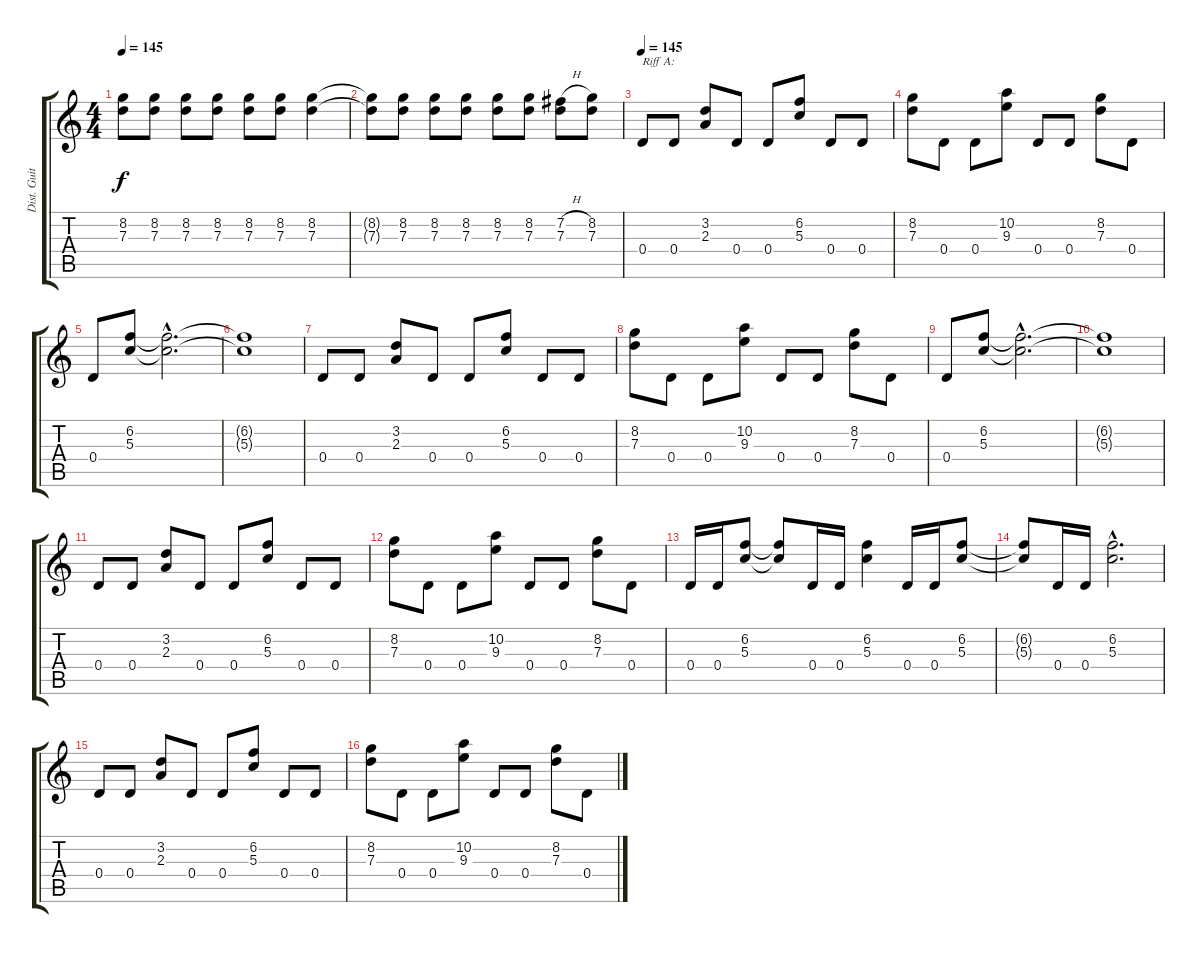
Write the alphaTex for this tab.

\track ("Dist. Guitar 1" "Dist. Guit") {instrument distortionguitar}
\staff {score tabs}
\tuning (E4 B3 G3 D3 A2 E2) {hide}
\ts (4 4)
\tempo 145
\clef g2
\ks c
(8.2 7.3).8{dy f} (8.2 7.3).8 (8.2 7.3).8 (8.2 7.3).8 (8.2 7.3).8 (8.2 7.3).8 (8.2 7.3).4 |
(8.2{t} 7.3{t}).8 (8.2 7.3).8 (8.2 7.3).8 (8.2 7.3).8 (8.2 7.3).8 (8.2 7.3).8 (7.2{h} 7.3).8 (8.2 7.3).8 |
\tempo 145
0.4.8{txt "Riff A:" volume 10 instrument distortionguitar} 0.4.8 (3.2 2.3).8 0.4.8 0.4.8 (6.2 5.3).8 0.4.8 0.4.8 |
(8.2 7.3).8 0.4.8 0.4.8 (10.2 9.3).8 0.4.8 0.4.8 (8.2 7.3).8 0.4.8 |
0.4.8 (6.2 5.3).8 (6.2{hac t} 5.3{hac t}).2{d} |
(6.2{t} 5.3{t}).1 |
0.4.8 0.4.8 (3.2 2.3).8 0.4.8 0.4.8 (6.2 5.3).8 0.4.8 0.4.8 |
(8.2 7.3).8 0.4.8 0.4.8 (10.2 9.3).8 0.4.8 0.4.8 (8.2 7.3).8 0.4.8 |
0.4.8 (6.2 5.3).8 (6.2{hac t} 5.3{hac t}).2{d} |
(6.2{t} 5.3{t}).1 |
0.4.8 0.4.8 (3.2 2.3).8 0.4.8 0.4.8 (6.2 5.3).8 0.4.8 0.4.8 |
(8.2 7.3).8 0.4.8 0.4.8 (10.2 9.3).8 0.4.8 0.4.8 (8.2 7.3).8 0.4.8 |
0.4.16 0.4.16 (6.2 5.3).8 (6.2{t} 5.3{t}).8 0.4.16 0.4.16 (6.2 5.3).4 0.4.16 0.4.16 (6.2 5.3).8 |
(6.2{t} 5.3{t}).8 0.4.16 0.4.16 (6.2{hac} 5.3{hac}).2{d} |
0.4.8 0.4.8 (3.2 2.3).8 0.4.8 0.4.8 (6.2 5.3).8 0.4.8 0.4.8 |
(8.2 7.3).8 0.4.8 0.4.8 (10.2 9.3).8 0.4.8 0.4.8 (8.2 7.3).8 0.4.8
